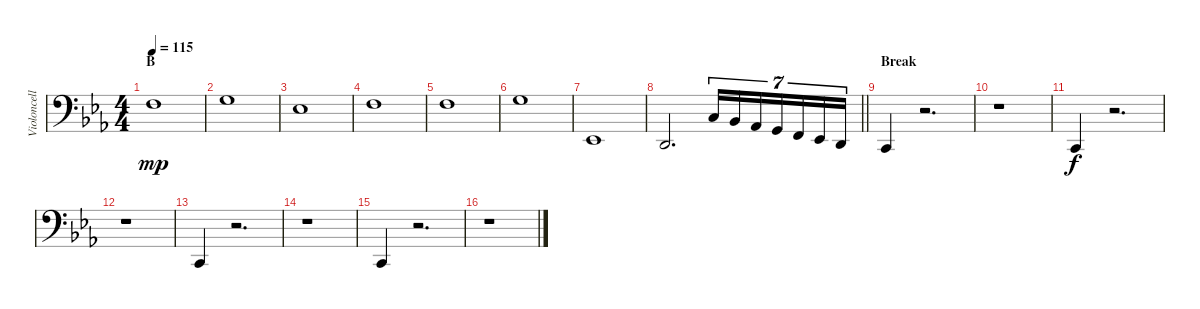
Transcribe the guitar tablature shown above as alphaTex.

\track ("Violoncelle" "Violoncell") {instrument stringensemble1}
\staff {score}
\tuning (G2 D2 A1 E1) {hide}
\ts (4 4)
\section ("" "B")
\tempo 115
\clef f4
\ks cminor
10.1.1{dy mp} |
12.1.1 |
8.1.1 |
10.1.1 |
10.1.1 |
12.1.1 |
6.3.1 |
\barLineRight lightlight
5.3.2{d} 5.1.16{tu (7 4)} 3.1.16{tu (7 4)} 1.1.16{tu (7 4)} 5.2.16{tu (7 4)} 3.2.16{tu (7 4)} 1.2.16{tu (7 4)} 0.2.16{tu (7 4)} |
\section ("" "Break")
3.3.4 r.2{d} |
r.1 |
3.3.4{dy f} r.2{d} |
r.1 |
3.3.4 r.2{d} |
r.1 |
3.3.4 r.2{d} |
r.1
